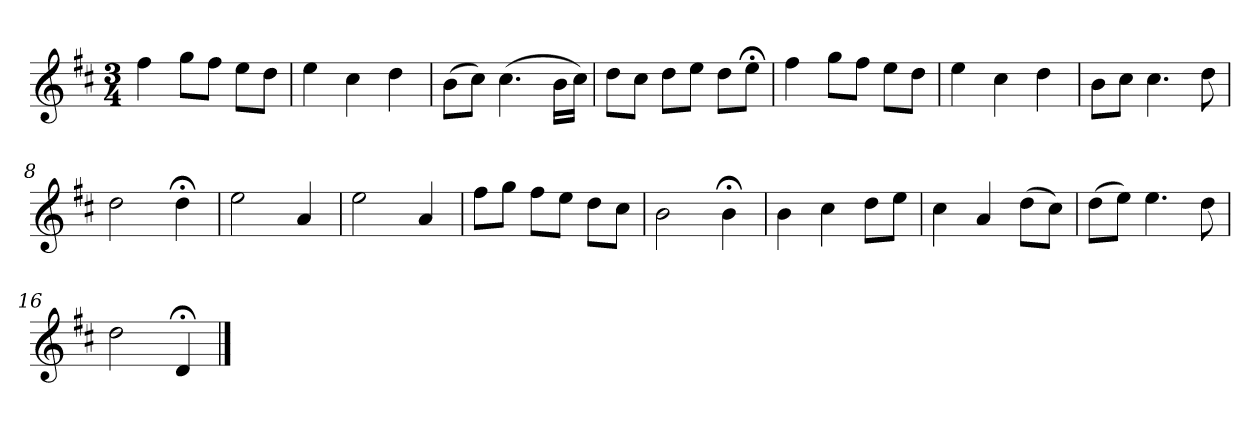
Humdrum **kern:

**kern
*part1
*staff1
*k[f#c#]
*D:
*M3/4
*MM120
=1
4ff#
8ggL
8ff#J
8eeL
8ddJ
=2
4ee
4cc#
4dd
=3
(8bL
8cc#J)
(4.cc#
16bLL
16cc#JJ)
=4
8ddL
8cc#J
8ddL
8eeJ
8ddL
8ee;<J
=5
4ff#
8ggL
8ff#J
8eeL
8ddJ
=6
4ee
4cc#
4dd
=7
8bL
8cc#J
4.cc#
8dd
=8
2dd
4dd;<
=9
2ee
4a
=10
2ee
4a
=11
8ff#L
8ggJ
8ff#L
8eeJ
8ddL
8cc#J
=12
2b
4b;<
=13
4b
4cc#
8ddL
8eeJ
=14
4cc#
4a
(8ddL
8cc#J)
=15
(8ddL
8eeJ)
4.ee
8dd
=16
2dd
4d;<
==
*-
